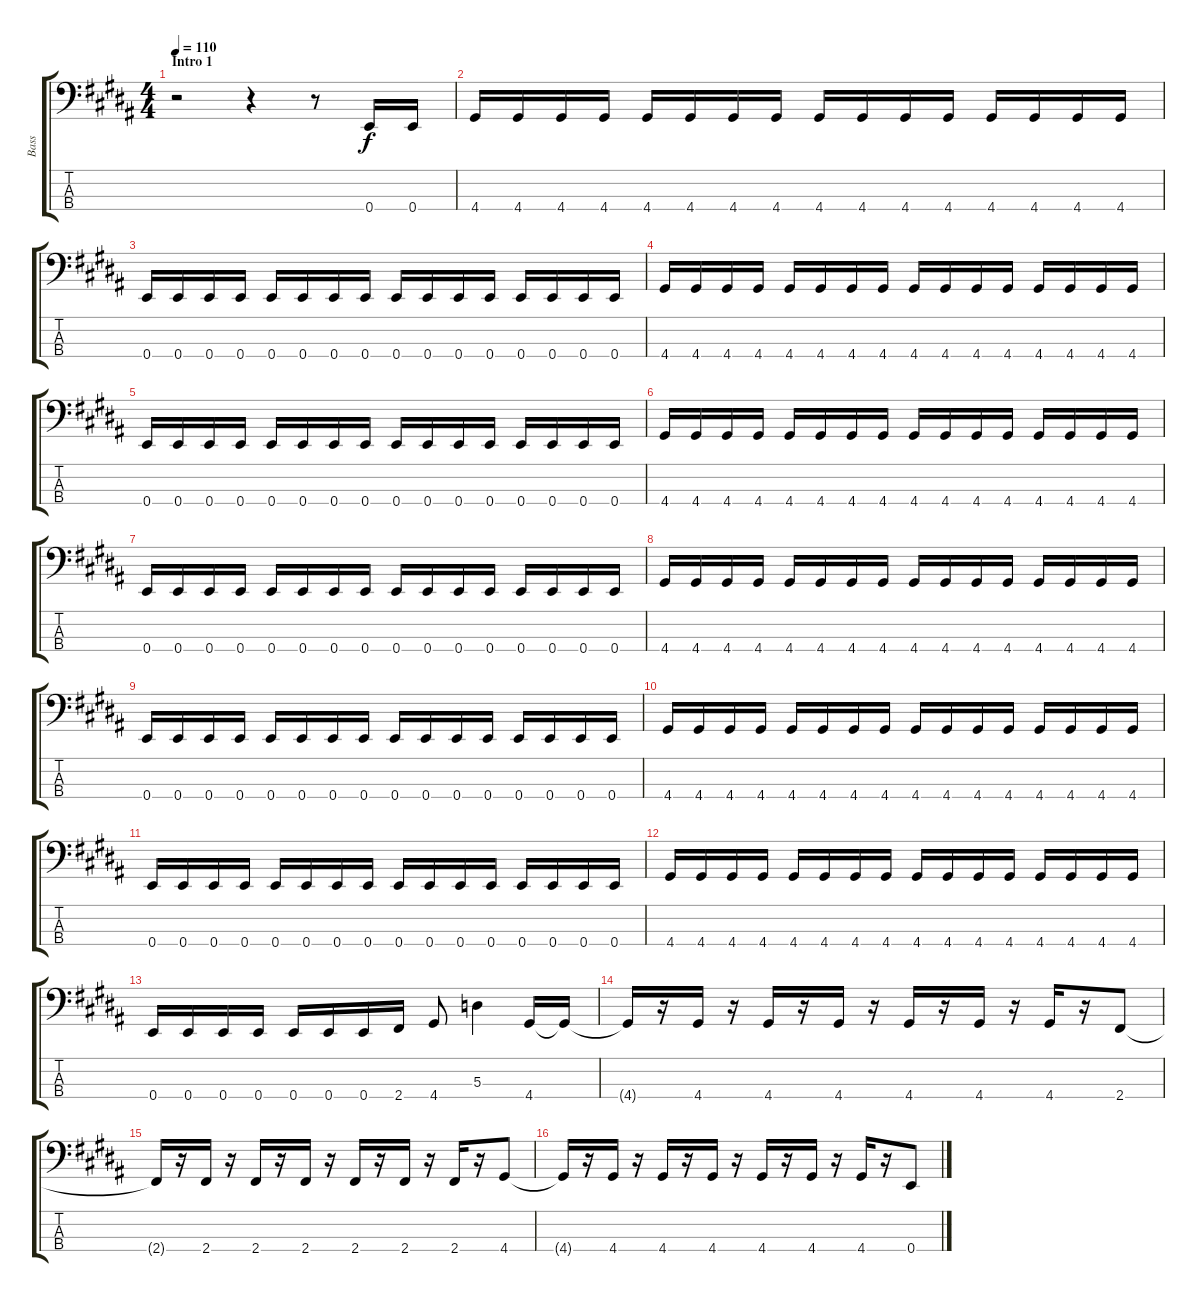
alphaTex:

\track ("Bass" "Bass") {instrument electricbassfinger}
\staff {score tabs}
\tuning (G2 D2 A1 E1) {hide}
\ts (4 4)
\section ("" "Intro 1")
\tempo 110
\clef f4
\ks b
r.2{dy f instrument electricbassfinger} r.4 r.8 0.4.16 0.4.16 |
4.4.16 4.4.16 4.4.16 4.4.16 4.4.16 4.4.16 4.4.16 4.4.16 4.4.16 4.4.16 4.4.16 4.4.16 4.4.16 4.4.16 4.4.16 4.4.16 |
0.4.16 0.4.16 0.4.16 0.4.16 0.4.16 0.4.16 0.4.16 0.4.16 0.4.16 0.4.16 0.4.16 0.4.16 0.4.16 0.4.16 0.4.16 0.4.16 |
4.4.16 4.4.16 4.4.16 4.4.16 4.4.16 4.4.16 4.4.16 4.4.16 4.4.16 4.4.16 4.4.16 4.4.16 4.4.16 4.4.16 4.4.16 4.4.16 |
0.4.16 0.4.16 0.4.16 0.4.16 0.4.16 0.4.16 0.4.16 0.4.16 0.4.16 0.4.16 0.4.16 0.4.16 0.4.16 0.4.16 0.4.16 0.4.16 |
4.4.16 4.4.16 4.4.16 4.4.16 4.4.16 4.4.16 4.4.16 4.4.16 4.4.16 4.4.16 4.4.16 4.4.16 4.4.16 4.4.16 4.4.16 4.4.16 |
0.4.16 0.4.16 0.4.16 0.4.16 0.4.16 0.4.16 0.4.16 0.4.16 0.4.16 0.4.16 0.4.16 0.4.16 0.4.16 0.4.16 0.4.16 0.4.16 |
4.4.16 4.4.16 4.4.16 4.4.16 4.4.16 4.4.16 4.4.16 4.4.16 4.4.16 4.4.16 4.4.16 4.4.16 4.4.16 4.4.16 4.4.16 4.4.16 |
0.4.16 0.4.16 0.4.16 0.4.16 0.4.16 0.4.16 0.4.16 0.4.16 0.4.16 0.4.16 0.4.16 0.4.16 0.4.16 0.4.16 0.4.16 0.4.16 |
4.4.16 4.4.16 4.4.16 4.4.16 4.4.16 4.4.16 4.4.16 4.4.16 4.4.16 4.4.16 4.4.16 4.4.16 4.4.16 4.4.16 4.4.16 4.4.16 |
0.4.16 0.4.16 0.4.16 0.4.16 0.4.16 0.4.16 0.4.16 0.4.16 0.4.16 0.4.16 0.4.16 0.4.16 0.4.16 0.4.16 0.4.16 0.4.16 |
4.4.16 4.4.16 4.4.16 4.4.16 4.4.16 4.4.16 4.4.16 4.4.16 4.4.16 4.4.16 4.4.16 4.4.16 4.4.16 4.4.16 4.4.16 4.4.16 |
\ks g#minor
0.4.16 0.4.16 0.4.16 0.4.16 0.4.16 0.4.16 0.4.16 2.4.16 4.4.8 5.3.4 4.4.16 4.4{t}.16 |
4.4{t}.16 r.16 4.4.16 r.16 4.4.16 r.16 4.4.16 r.16 4.4.16 r.16 4.4.16 r.16 4.4.16 r.16 2.4.8 |
\ks b
2.4{t}.16 r.16 2.4.16 r.16 2.4.16 r.16 2.4.16 r.16 2.4.16 r.16 2.4.16 r.16 2.4.16 r.16 4.4.8 |
\ks g#minor
4.4{t}.16 r.16 4.4.16 r.16 4.4.16 r.16 4.4.16 r.16 4.4.16 r.16 4.4.16 r.16 4.4.16 r.16 0.4.8
